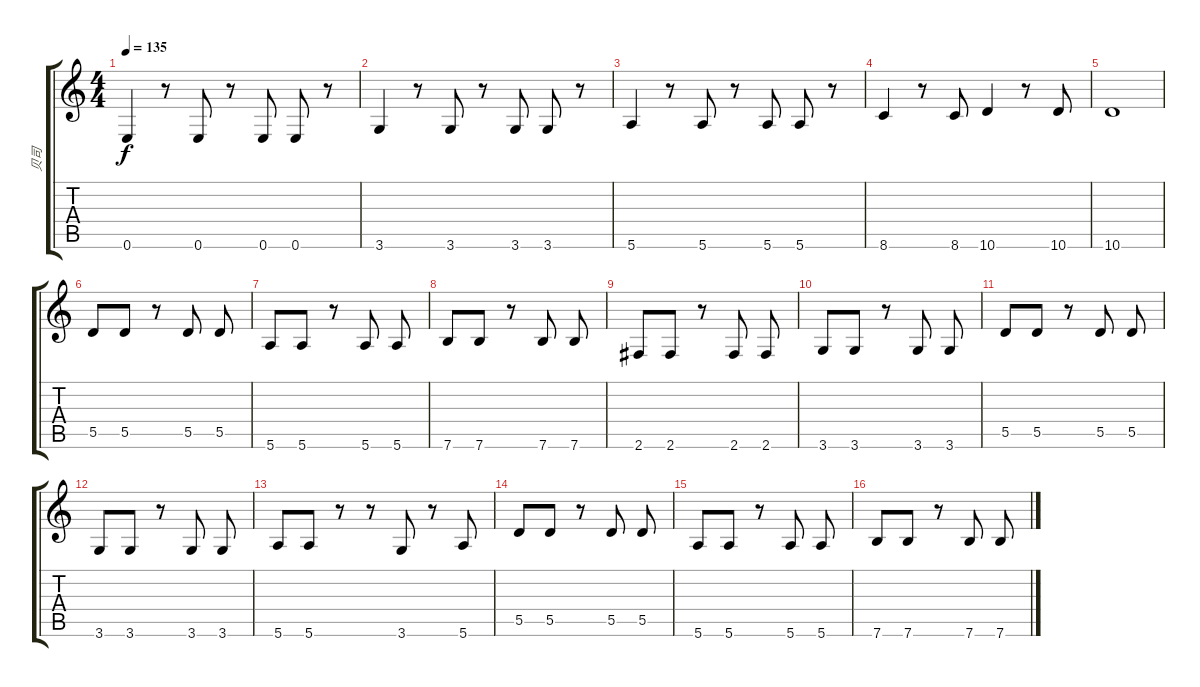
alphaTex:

\track ("贝司" "贝司") {instrument electricbasspick}
\staff {score tabs}
\tuning (E4 B3 G3 D3 A2 E2) {hide}
\ts (4 4)
\tempo 135
\clef g2
\ks c
0.6.4{dy f} r.8 0.6.8 r.8 0.6.8 0.6.8 r.8 |
3.6.4 r.8 3.6.8 r.8 3.6.8 3.6.8 r.8 |
5.6.4 r.8 5.6.8 r.8 5.6.8 5.6.8 r.8 |
8.6.4 r.8 8.6.8 10.6.4 r.8 10.6.8 |
10.6.1 |
5.5.8 5.5.8 r.8 5.5.8 5.5.8 |
5.6.8 5.6.8 r.8 5.6.8 5.6.8 |
7.6.8 7.6.8 r.8 7.6.8 7.6.8 |
2.6.8 2.6.8 r.8 2.6.8 2.6.8 |
3.6.8 3.6.8 r.8 3.6.8 3.6.8 |
5.5.8 5.5.8 r.8 5.5.8 5.5.8 |
3.6.8 3.6.8 r.8 3.6.8 3.6.8 |
5.6.8 5.6.8 r.8 r.8 3.6.8 r.8 5.6.8 |
5.5.8 5.5.8 r.8 5.5.8 5.5.8 |
5.6.8 5.6.8 r.8 5.6.8 5.6.8 |
7.6.8 7.6.8 r.8 7.6.8 7.6.8
